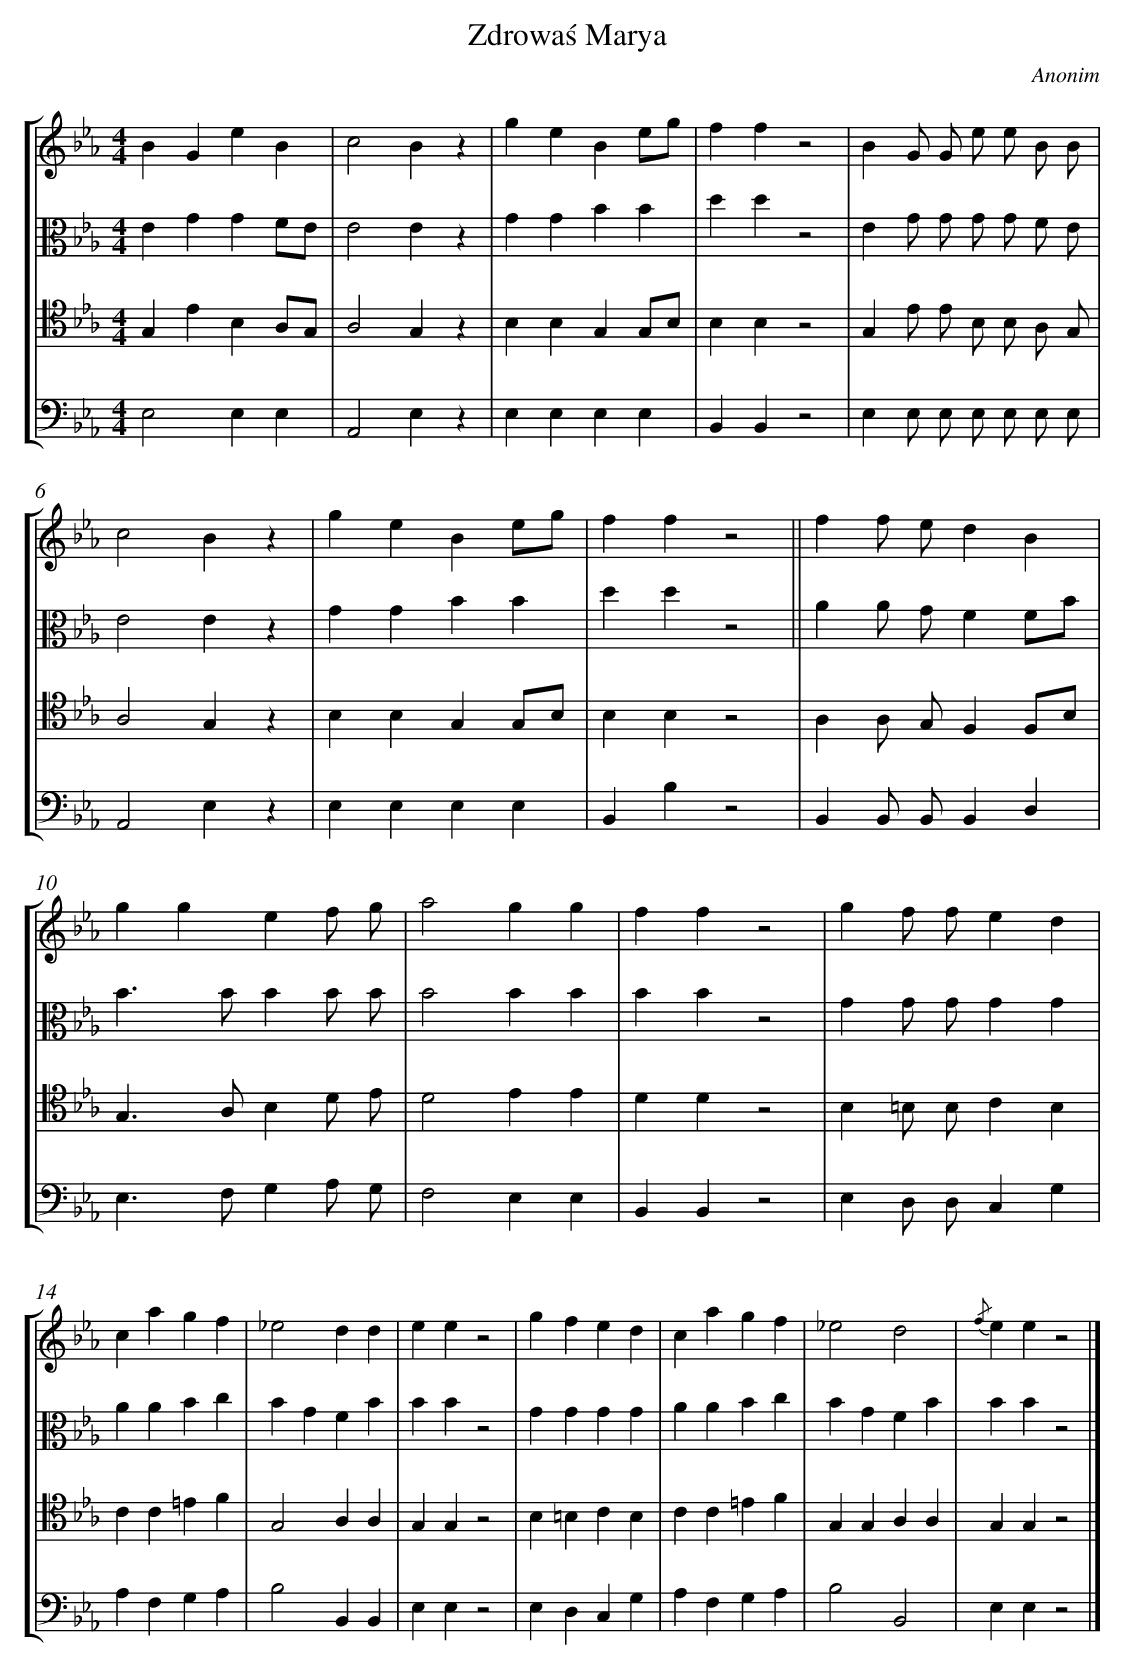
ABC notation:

X:1
T: Zdrowaś Marya
C: Anonim
L: 1/4
M: 4/4
%%staves [1 2 3 4]
V: 1
V: 2 clef=alto
V: 3 clef=tenor
V: 4 clef=bass
K: Eb
[V:1] BGeB |
[V:2] EGGF/E/ |
[V:3] G,EB,A,/G,/ |
[V:4] E,2E,E, |
[V:1] c2Bz |
[V:2] E2Ez |
[V:3] A,2G,z |
[V:4] A,,2E,z |
[V:1] geBe/g/ |
[V:2] GGBB |
[V:3] B,B,G,G,/B,/ |
[V:4] E,E,E,E, |
[V:1] ffz2 |
[V:2] ddz2 |
[V:3] B,B,z2 |
[V:4] B,,B,,z2 |
[V:1] BG/ G/ e/ e/ B/ B/ |
[V:2] EG/ G/ G/ G/ F/ E/ |
[V:3] G,E/ E/ B,/ B,/ A,/ G,/ |
[V:4] E,E,/ E,/ E,/ E,/ E,/ E,/ |
[V:1] c2Bz |
[V:2] E2Ez |
[V:3] A,2G,z |
[V:4] A,,2E,z |
[V:1] geBe/g/ |
[V:2] GGBB |
[V:3] B,B,G,G,/B,/ |
[V:4] E,E,E,E, |
[V:1] ffz2 ||
[V:2] ddz2 ||
[V:3] B,B,z2 |
[V:4] B,,B,z2 |
[V:1] ff/ e/dB |
[V:2] AA/ G/FF/B/ |
[V:3] A,A,/ G,/F,F,/B,/ |
[V:4] B,,B,,/ B,,/B,,D, |
[V:1] ggef/ g/ |
[V:2] B>BBB/ B/ |
[V:3] G,>A,B,D/ E/ |
[V:4] E,>F,G,A,/ G,/ |
[V:1] a2gg |
[V:2] B2BB |
[V:3] D2EE |
[V:4] F,2E,E, |
[V:1] ffz2 |
[V:2] BBz2 |
[V:3] DDz2 |
[V:4] B,,B,,z2 |
[V:1] gf/ f/ed |
[V:2] GG/ G/GG |
[V:3] B,=B,/ B,/CB, |
[V:4] E,D,/ D,/C,G, |
[V:1] cagf |
[V:2] AABc |
[V:3] CC=EF |
[V:4] A,F,G,A, |
[V:1] _e2dd |
[V:2] BGFB |
[V:3] G,2A,A, |
[V:4] B,2B,,B,, |
[V:1] eez2 |
[V:2] BBz2 |
[V:3] G,G,z2 |
[V:4] E,E,z2 |
[V:1] gfed |
[V:2] GGGG |
[V:3] B,=B,CB, |
[V:4] E,D,C,G, |
[V:1] cagf |
[V:2] AABc |
[V:3] CC=EF |
[V:4] A,F,G,A, |
[V:1] _e2d2 |
[V:2] BGFB |
[V:3] G,G,A,A, |
[V:4] B,2B,,2 |
[V:1] {/f}eez2 |]
[V:2] BBz2 |]
[V:3] G,G,z2 |]
[V:4] E,E,z2 |]
